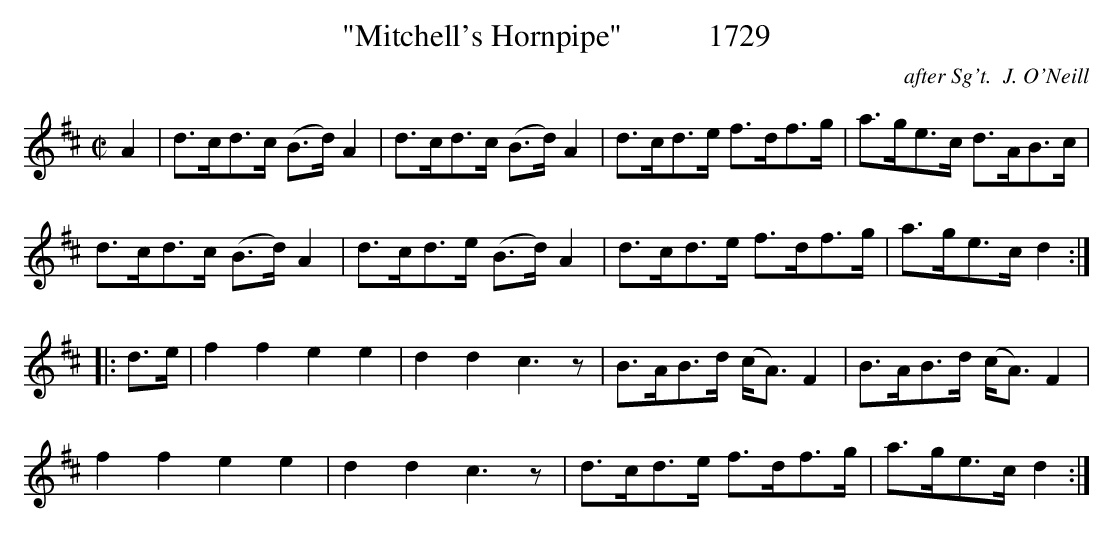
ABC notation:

X:1
T:"Mitchell's Hornpipe"           1729
C:after Sg't.  J. O'Neill
BRENNAN July 2003 (HTTP://WWW.SOSYOURMOM.COM)
M:C|
L:1/8
K:D
A2|d3/2c/2d3/2c/2 (B3/2d/2) A2|d3/2c/2d3/2c/2 (B3/2d/2) A2|d3/2c/2d3/2e/2 f3/2d/2f3/2g/2|a3/2g/2e3/2c/2 d3/2A/2B3/2c/2|
d3/2c/2d3/2c/2 (B3/2d/2) A2|d3/2c/2d3/2e/2 (B3/2d/2) A2|d3/2c/2d3/2e/2 f3/2d/2f3/2g/2|a3/2g/2e3/2c/2 d2:|
|:d3/2e/2|f2f2e2e2|d2d2c3z|B3/2A/2B3/2d/2 (c/2A3/2) F2|B3/2A/2B3/2d/2 (c/2A3/2) F2|
f2f2e2e2|d2d2c3z|d3/2c/2d3/2e/2 f3/2d/2f3/2g/2|a3/2g/2e3/2c/2 d2:|
